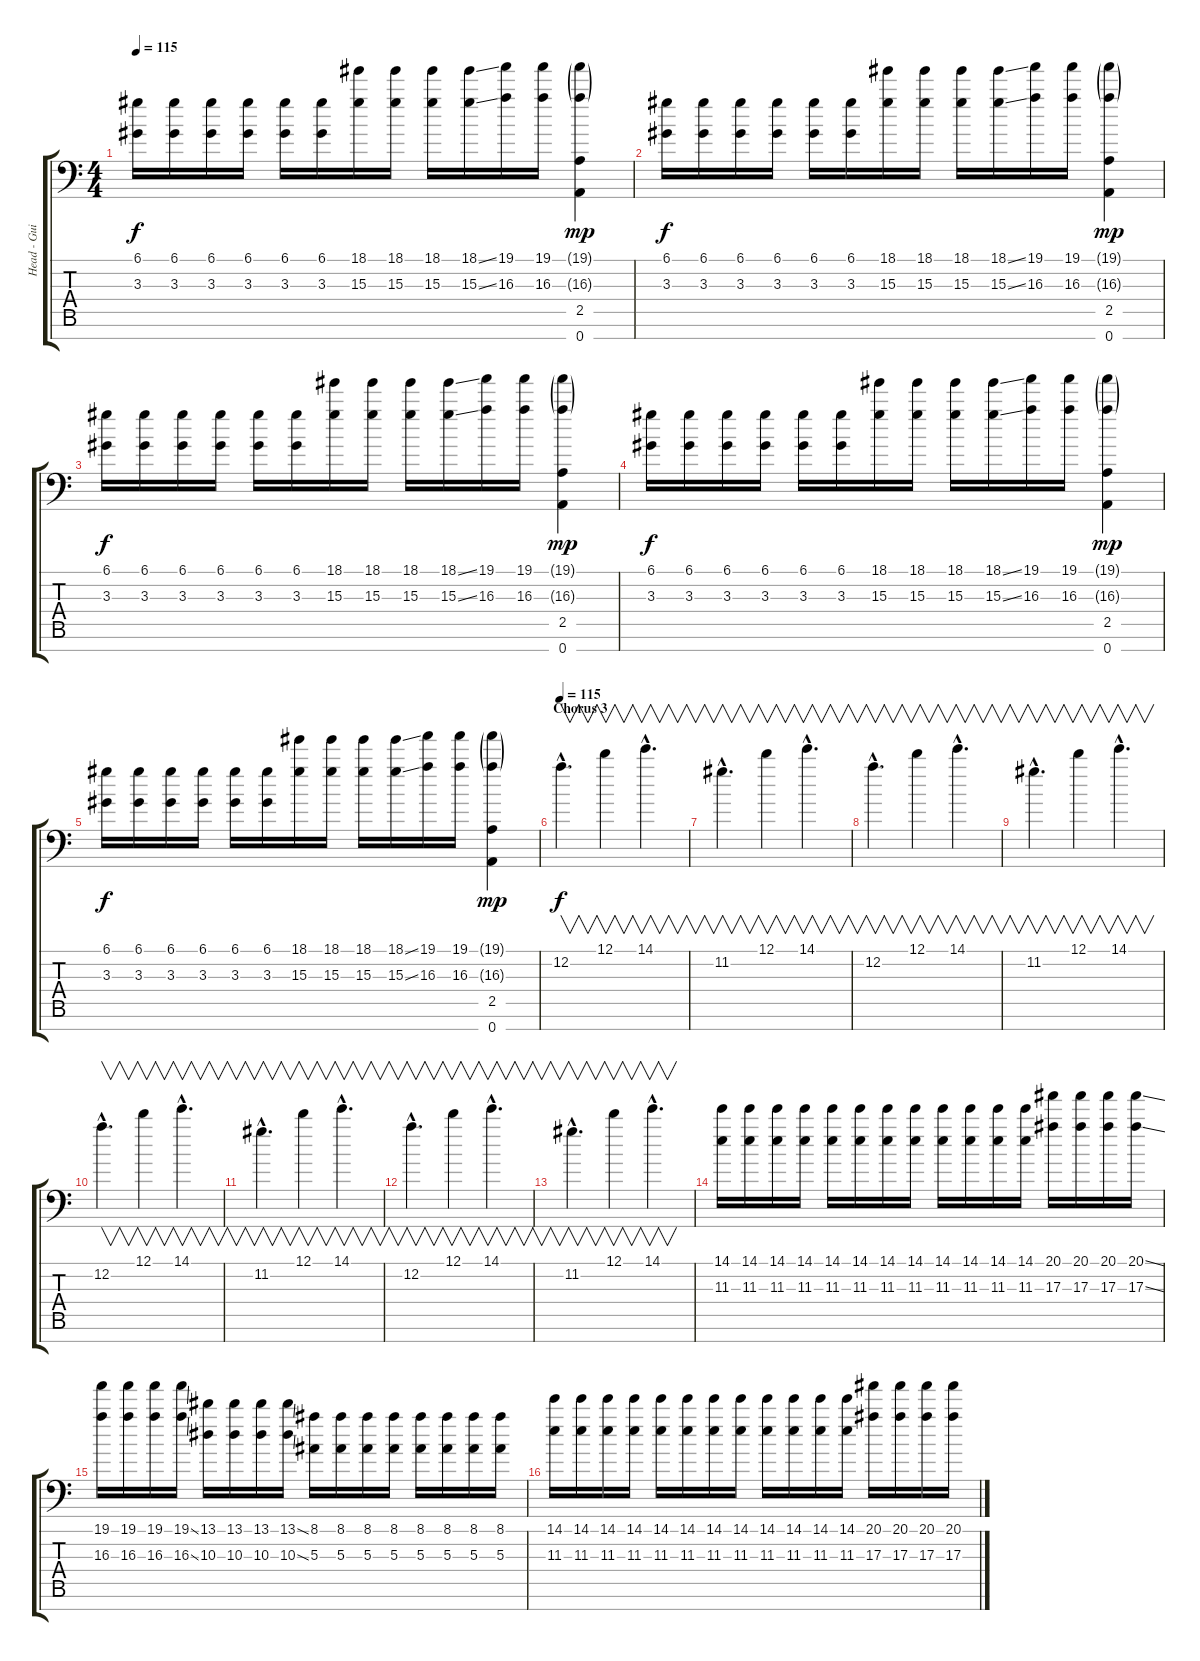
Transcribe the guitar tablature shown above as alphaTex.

\track ("Head - Guitar" "Head - Gui") {instrument overdrivenguitar}
\staff {score tabs}
\tuning (D4 A3 F3 C3 G2 D2 A1) {hide}
\ts (4 4)
\tempo 115
\clef f4
\ks c
(6.1 3.3).16{dy f} (6.1 3.3).16 (6.1 3.3).16 (6.1 3.3).16 (6.1 3.3).16 (6.1 3.3).16 (18.1 15.3).16 (18.1 15.3).16 (18.1 15.3).16 (18.1{ss} 15.3{ss}).16 (19.1 16.3).16 (19.1 16.3).16 (19.1{g} 16.3{g} 2.5 0.7).4{dy mp} |
(6.1 3.3).16{dy f} (6.1 3.3).16 (6.1 3.3).16 (6.1 3.3).16 (6.1 3.3).16 (6.1 3.3).16 (18.1 15.3).16 (18.1 15.3).16 (18.1 15.3).16 (18.1{ss} 15.3{ss}).16 (19.1 16.3).16 (19.1 16.3).16 (19.1{g} 16.3{g} 2.5 0.7).4{dy mp} |
(6.1 3.3).16{dy f} (6.1 3.3).16 (6.1 3.3).16 (6.1 3.3).16 (6.1 3.3).16 (6.1 3.3).16 (18.1 15.3).16 (18.1 15.3).16 (18.1 15.3).16 (18.1{ss} 15.3{ss}).16 (19.1 16.3).16 (19.1 16.3).16 (19.1{g} 16.3{g} 2.5 0.7).4{dy mp} |
(6.1 3.3).16{dy f} (6.1 3.3).16 (6.1 3.3).16 (6.1 3.3).16 (6.1 3.3).16 (6.1 3.3).16 (18.1 15.3).16 (18.1 15.3).16 (18.1 15.3).16 (18.1{ss} 15.3{ss}).16 (19.1 16.3).16 (19.1 16.3).16 (19.1{g} 16.3{g} 2.5 0.7).4{dy mp} |
(6.1 3.3).16{dy f} (6.1 3.3).16 (6.1 3.3).16 (6.1 3.3).16 (6.1 3.3).16 (6.1 3.3).16 (18.1 15.3).16 (18.1 15.3).16 (18.1 15.3).16 (18.1{ss} 15.3{ss}).16 (19.1 16.3).16 (19.1 16.3).16 (19.1{g} 16.3{g} 2.5 0.7).4{dy mp} |
\section ("" "Chorus 3")
\tempo 115
12.2{hac}.4{v d dy f volume 10 instrument overdrivenguitar} 12.1.4{v} 14.1{hac}.4{v d} |
11.2{hac}.4{v d} 12.1.4{v} 14.1{hac}.4{v d} |
12.2{hac}.4{v d} 12.1.4{v} 14.1{hac}.4{v d} |
11.2{hac}.4{v d} 12.1.4{v} 14.1{hac}.4{v d} |
12.2{hac}.4{v d} 12.1.4{v} 14.1{hac}.4{v d} |
11.2{hac}.4{v d} 12.1.4{v} 14.1{hac}.4{v d} |
12.2{hac}.4{v d} 12.1.4{v} 14.1{hac}.4{v d} |
11.2{hac}.4{v d} 12.1.4{v} 14.1{hac}.4{v d} |
(14.1 11.3).16 (14.1 11.3).16 (14.1 11.3).16 (14.1 11.3).16 (14.1 11.3).16 (14.1 11.3).16 (14.1 11.3).16 (14.1 11.3).16 (14.1 11.3).16 (14.1 11.3).16 (14.1 11.3).16 (14.1 11.3).16 (20.1 17.3).16 (20.1 17.3).16 (20.1 17.3).16 (20.1{ss} 17.3{ss}).16 |
(19.1 16.3).16 (19.1 16.3).16 (19.1 16.3).16 (19.1{ss} 16.3{ss}).16 (13.1 10.3).16 (13.1 10.3).16 (13.1 10.3).16 (13.1{ss} 10.3{ss}).16 (8.1 5.3).16 (8.1 5.3).16 (8.1 5.3).16 (8.1 5.3).16 (8.1 5.3).16 (8.1 5.3).16 (8.1 5.3).16 (8.1 5.3).16 |
(14.1 11.3).16 (14.1 11.3).16 (14.1 11.3).16 (14.1 11.3).16 (14.1 11.3).16 (14.1 11.3).16 (14.1 11.3).16 (14.1 11.3).16 (14.1 11.3).16 (14.1 11.3).16 (14.1 11.3).16 (14.1 11.3).16 (20.1 17.3).16 (20.1 17.3).16 (20.1 17.3).16 (20.1{ss} 17.3{ss}).16
